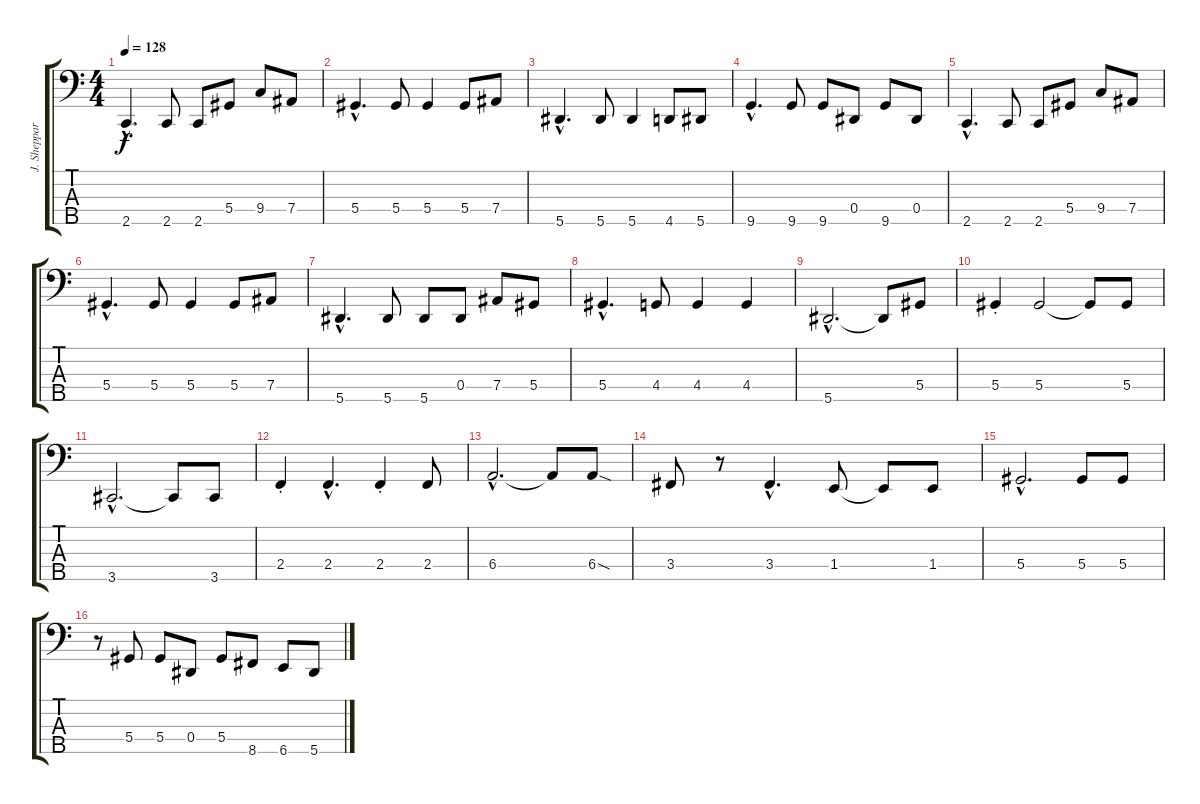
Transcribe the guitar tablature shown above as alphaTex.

\track ("J. Sheppard" "J. Sheppar") {instrument electricbassfinger}
\staff {score tabs}
\tuning (Gb2 Db2 Ab1 Eb1 Bb0) {hide}
\ts (4 4)
\tempo 128
\clef f4
\ks c
2.5{hac}.4{d dy f} 2.5.8 2.5.8 5.4.8 9.4.8 7.4.8 |
5.4{hac}.4{d} 5.4.8 5.4.4 5.4.8 7.4.8 |
5.5{hac}.4{d} 5.5.8 5.5.4 4.5.8 5.5.8 |
9.5{hac}.4{d} 9.5.8 9.5.8 0.4.8 9.5.8 0.4.8 |
2.5{hac}.4{d} 2.5.8 2.5.8 5.4.8 9.4.8 7.4.8 |
5.4{hac}.4{d} 5.4.8 5.4.4 5.4.8 7.4.8 |
5.5{hac}.4{d} 5.5.8 5.5.8 0.4.8 7.4.8 5.4.8 |
5.4{hac}.4{d} 4.4.8 4.4.4 4.4.4 |
\section ("" "")
5.5{hac}.2{d} 5.5{t}.8 5.4.8 |
5.4{st}.4 5.4.2 5.4{t}.8 5.4.8 |
3.5{hac}.2{d} 3.5{t}.8 3.5.8 |
2.4{st}.4 2.4{hac}.4{d} 2.4{st}.4 2.4.8 |
6.4{hac}.2{d} 6.4{t}.8 6.4{sod}.8 |
3.4.8 r.8 3.4{hac}.4{d} 1.4.8 1.4{t}.8 1.4.8 |
5.4{hac}.2{d} 5.4.8 5.4.8 |
r.8 5.4.8 5.4.8 0.4.8 5.4.8 8.5.8 6.5.8 5.5.8
